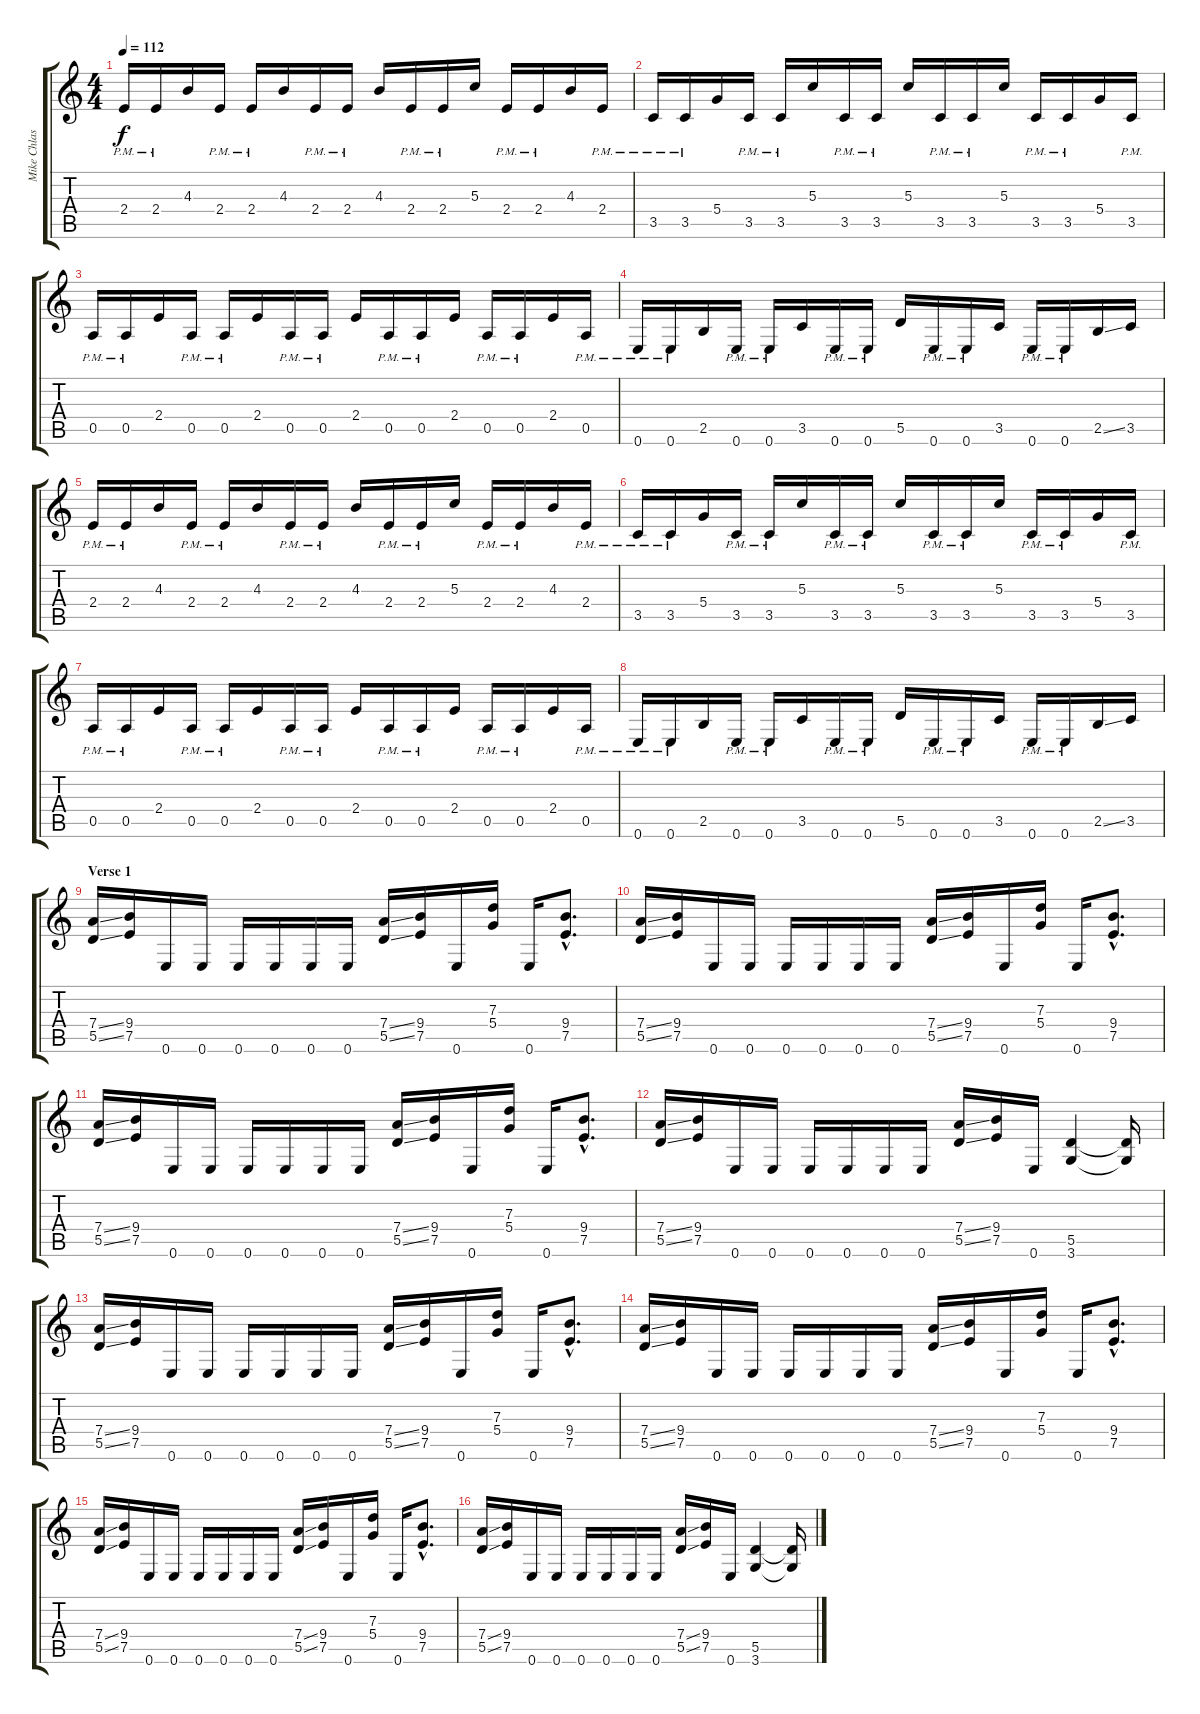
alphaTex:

\track ("Mike Chlasciak" "Mike Chlas") {instrument distortionguitar}
\staff {score tabs}
\tuning (E4 B3 G3 D3 A2 E2) {hide}
\ts (4 4)
\tempo 112
\clef g2
\ks c
2.4{pm}.16{dy f instrument distortionguitar} 2.4{pm}.16 4.3.16 2.4{pm}.16 2.4{pm}.16 4.3.16 2.4{pm}.16 2.4{pm}.16 4.3.16 2.4{pm}.16 2.4{pm}.16 5.3.16 2.4{pm}.16 2.4{pm}.16 4.3.16 2.4{pm}.16 |
3.5{pm}.16 3.5{pm}.16 5.4.16 3.5{pm}.16 3.5{pm}.16 5.3.16 3.5{pm}.16 3.5{pm}.16 5.3.16 3.5{pm}.16 3.5{pm}.16 5.3.16 3.5{pm}.16 3.5{pm}.16 5.4.16 3.5{pm}.16 |
0.5{pm}.16 0.5{pm}.16 2.4.16 0.5{pm}.16 0.5{pm}.16 2.4.16 0.5{pm}.16 0.5{pm}.16 2.4.16 0.5{pm}.16 0.5{pm}.16 2.4.16 0.5{pm}.16 0.5{pm}.16 2.4.16 0.5{pm}.16 |
0.6{pm}.16 0.6{pm}.16 2.5.16 0.6{pm}.16 0.6{pm}.16 3.5.16 0.6{pm}.16 0.6{pm}.16 5.5.16 0.6{pm}.16 0.6{pm}.16 3.5.16 0.6{pm}.16 0.6{pm}.16 2.5{ss}.16 3.5.16 |
2.4{pm}.16 2.4{pm}.16 4.3.16 2.4{pm}.16 2.4{pm}.16 4.3.16 2.4{pm}.16 2.4{pm}.16 4.3.16 2.4{pm}.16 2.4{pm}.16 5.3.16 2.4{pm}.16 2.4{pm}.16 4.3.16 2.4{pm}.16 |
3.5{pm}.16 3.5{pm}.16 5.4.16 3.5{pm}.16 3.5{pm}.16 5.3.16 3.5{pm}.16 3.5{pm}.16 5.3.16 3.5{pm}.16 3.5{pm}.16 5.3.16 3.5{pm}.16 3.5{pm}.16 5.4.16 3.5{pm}.16 |
0.5{pm}.16 0.5{pm}.16 2.4.16 0.5{pm}.16 0.5{pm}.16 2.4.16 0.5{pm}.16 0.5{pm}.16 2.4.16 0.5{pm}.16 0.5{pm}.16 2.4.16 0.5{pm}.16 0.5{pm}.16 2.4.16 0.5{pm}.16 |
0.6{pm}.16 0.6{pm}.16 2.5.16 0.6{pm}.16 0.6{pm}.16 3.5.16 0.6{pm}.16 0.6{pm}.16 5.5.16 0.6{pm}.16 0.6{pm}.16 3.5.16 0.6{pm}.16 0.6{pm}.16 2.5{ss}.16 3.5.16 |
\section ("" "Verse 1")
(7.4{ss} 5.5{ss}).16 (9.4 7.5).16 0.6.16 0.6.16 0.6.16 0.6.16 0.6.16 0.6.16 (7.4{ss} 5.5{ss}).16 (9.4 7.5).16 0.6.16 (7.3 5.4).16 0.6.16 (9.4{hac} 7.5{hac}).8{d} |
(7.4{ss} 5.5{ss}).16 (9.4 7.5).16 0.6.16 0.6.16 0.6.16 0.6.16 0.6.16 0.6.16 (7.4{ss} 5.5{ss}).16 (9.4 7.5).16 0.6.16 (7.3 5.4).16 0.6.16 (9.4{hac} 7.5{hac}).8{d} |
(7.4{ss} 5.5{ss}).16 (9.4 7.5).16 0.6.16 0.6.16 0.6.16 0.6.16 0.6.16 0.6.16 (7.4{ss} 5.5{ss}).16 (9.4 7.5).16 0.6.16 (7.3 5.4).16 0.6.16 (9.4{hac} 7.5{hac}).8{d} |
(7.4{ss} 5.5{ss}).16 (9.4 7.5).16 0.6.16 0.6.16 0.6.16 0.6.16 0.6.16 0.6.16 (7.4{ss} 5.5{ss}).16 (9.4 7.5).16 0.6.16 (5.5 3.6).4 (5.5{t} 3.6{t}).16 |
(7.4{ss} 5.5{ss}).16 (9.4 7.5).16 0.6.16 0.6.16 0.6.16 0.6.16 0.6.16 0.6.16 (7.4{ss} 5.5{ss}).16 (9.4 7.5).16 0.6.16 (7.3 5.4).16 0.6.16 (9.4{hac} 7.5{hac}).8{d} |
(7.4{ss} 5.5{ss}).16 (9.4 7.5).16 0.6.16 0.6.16 0.6.16 0.6.16 0.6.16 0.6.16 (7.4{ss} 5.5{ss}).16 (9.4 7.5).16 0.6.16 (7.3 5.4).16 0.6.16 (9.4{hac} 7.5{hac}).8{d} |
(7.4{ss} 5.5{ss}).16 (9.4 7.5).16 0.6.16 0.6.16 0.6.16 0.6.16 0.6.16 0.6.16 (7.4{ss} 5.5{ss}).16 (9.4 7.5).16 0.6.16 (7.3 5.4).16 0.6.16 (9.4{hac} 7.5{hac}).8{d} |
(7.4{ss} 5.5{ss}).16 (9.4 7.5).16 0.6.16 0.6.16 0.6.16 0.6.16 0.6.16 0.6.16 (7.4{ss} 5.5{ss}).16 (9.4 7.5).16 0.6.16 (5.5 3.6).4 (5.5{t} 3.6{t}).16
